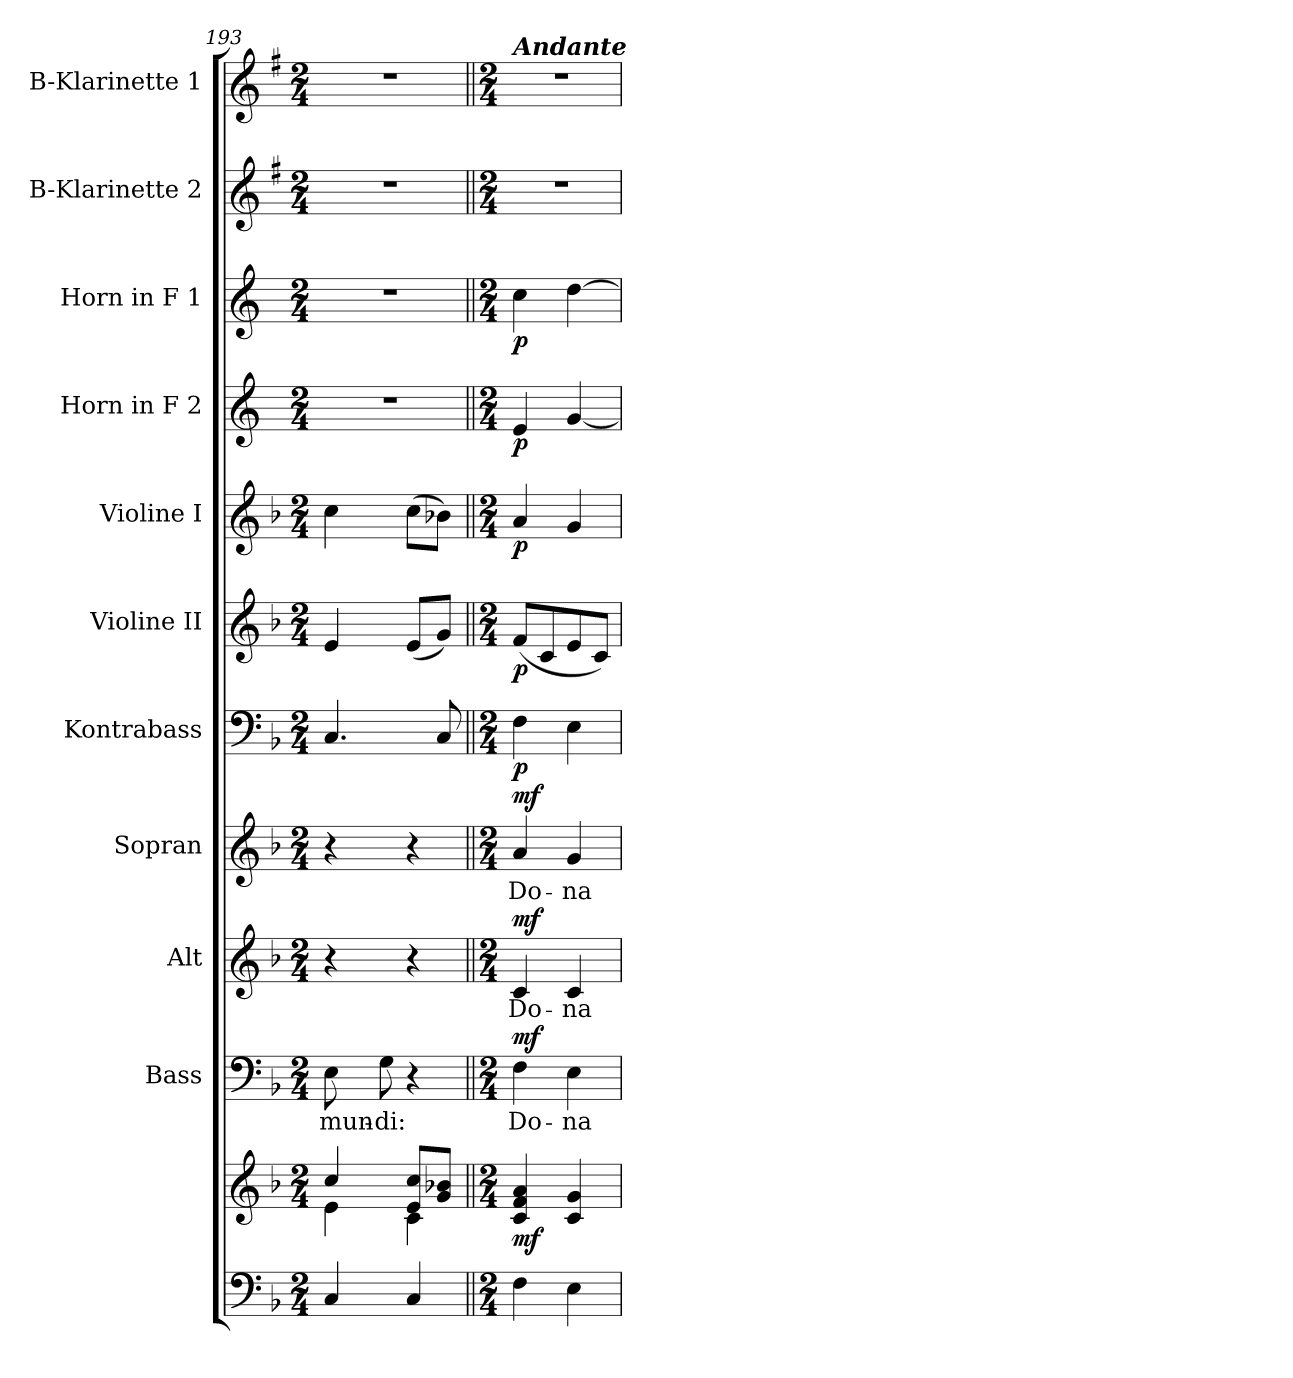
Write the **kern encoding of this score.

**kern	**kern	**dynam	**kern	**text	**dynam	**kern	**text	**dynam	**kern	**text	**dynam	**kern	**dynam	**kern	**dynam	**kern	**dynam	**kern	**dynam	**kern	**dynam	**kern	**kern
*part11	*part11	*part11	*part10	*part10	*part10	*part9	*part9	*part9	*part8	*part8	*part8	*part7	*part7	*part6	*part6	*part5	*part5	*part4	*part4	*part3	*part3	*part2	*part1
*staff12	*staff11	*staff11/12	*staff10	*staff10	*staff10	*staff9	*staff9	*staff9	*staff8	*staff8	*staff8	*staff7	*staff7	*staff6	*staff6	*staff5	*staff5	*staff4	*staff4	*staff3	*staff3	*staff2	*staff1
*	*	*	*I"Bass	*	*	*I"Alt	*	*	*I"Sopran	*	*	*I"Kontrabass	*	*I"Violine II	*	*I"Violine I	*	*I"Horn in F 2	*	*I"Horn in F 1	*	*I"B-Klarinette 2	*I"B-Klarinette 1
*	*	*	*I'B.	*	*	*I'A.	*	*	*I'S.	*	*	*I'Kb.	*	*I'Vl. II	*	*I'Vl. I	*	*	*	*	*	*I'B Kl. 2	*I'B Kl. 1
!!LO:PB:g=z
*clefF4	*clefG2	*	*clefF4	*	*	*clefG2	*	*	*clefG2	*	*	*clefF4	*	*clefG2	*	*clefG2	*	*clefG2	*	*clefG2	*	*clefG2	*clefG2
*	*	*	*	*	*	*	*	*	*	*	*	*ITrd7c12	*	*	*	*	*	*ITrd4c7	*	*ITrd4c7	*	*ITrd1c2	*ITrd1c2
*k[b-]	*k[b-]	*	*k[b-]	*	*	*k[b-]	*	*	*k[b-]	*	*	*k[b-]	*	*k[b-]	*	*k[b-]	*	*k[b-]	*	*k[b-]	*	*k[b-]	*k[b-]
*F:	*F:	*	*F:	*	*	*F:	*	*	*F:	*	*	*F:	*	*F:	*	*F:	*	*F:	*	*F:	*	*F:	*F:
*M2/4	*M2/4	*	*M2/4	*	*	*M2/4	*	*	*M2/4	*	*	*M2/4	*	*M2/4	*	*M2/4	*	*M2/4	*	*M2/4	*	*M2/4	*M2/4
=193	=193	=193	=193	=193	=193	=193	=193	=193	=193	=193	=193	=193	=193	=193	=193	=193	=193	=193	=193	=193	=193	=193	=193
*	*^	*	*	*	*	*	*	*	*	*	*	*	*	*	*	*	*	*	*	*	*	*	*
!	!	!	!	!	!LO:LY:b	!	!	!	!	!	!	!	!	!	!	!	!	!	!	!	!	!	!	!
4C/	4cc/	4e\	.	8E\	mun-	.	4r	.	.	4r	.	.	4.CC/	.	4e/	.	4cc\	.	2r	.	2r	.	2r	2r
!	!	!	!	!	!LO:LY:b	!	!	!	!	!	!	!	!	!	!	!	!	!	!	!	!	!	!	!
.	.	.	.	8G\	-di:	.	.	.	.	.	.	.	.	.	.	.	.	.	.	.	.	.	.	.
4C/	8e/ 8cc/L	4c\	.	4r	.	.	4r	.	.	4r	.	.	.	.	(<8e/L	.	(>8cc\L	.	.	.	.	.	.	.
.	8g/ 8b-X/J	.	.	.	.	.	.	.	.	.	.	.	8CC/	.	8g/J)	.	8b-X\J)	.	.	.	.	.	.	.
*	*v	*v	*	*	*	*	*	*	*	*	*	*	*	*	*	*	*	*	*	*	*	*	*	*
=194||	=194||	=194||	=194||	=194||	=194||	=194||	=194||	=194||	=194||	=194||	=194||	=194||	=194||	=194||	=194||	=194||	=194||	=194||	=194||	=194||	=194||	=194||	=194||
*M2/4	*M2/4	*	*M2/4	*	*	*M2/4	*	*	*M2/4	*	*	*M2/4	*	*M2/4	*	*M2/4	*	*M2/4	*	*M2/4	*	*M2/4	*M2/4
!	!	!	!	!	!	!	!	!	!	!	!	!	!	!	!	!	!	!	!	!	!	!	!LO:TX:a:Bi:t=Andante
!	!	!LO:DY:b	!	!LO:LY:b	!LO:DY:a	!	!LO:LY:b	!LO:DY:a	!	!LO:LY:b	!LO:DY:a	!	!LO:DY:b	!	!LO:DY:b	!	!LO:DY:b	!	!LO:DY:b	!	!LO:DY:b	!	!
4F\	4c/ 4f/ 4a/	mf	4F\	Do-	mf	4c/	Do-	mf	4a/	Do-	mf	4FF\	p	(<8f/L	p	4a/	p	4A/	p	4f\	p	2r	2r
.	.	.	.	.	.	.	.	.	.	.	.	.	.	8c/	.	.	.	.	.	.	.	.	.
!	!	!	!	!LO:LY:b	!	!	!LO:LY:b	!	!	!LO:LY:b	!	!	!	!	!	!	!	!	!	!	!	!	!
4E\	4c/ 4g/	.	4E\	-na	.	4c/	-na	.	4g/	-na	.	4EE\	.	8e/	.	4g/	.	[4c/	.	[4g\	.	.	.
.	.	.	.	.	.	.	.	.	.	.	.	.	.	8c/J)	.	.	.	.	.	.	.	.	.
=	=	=	=	=	=	=	=	=	=	=	=	=	=	=	=	=	=	=	=	=	=	=	=
*-	*-	*-	*-	*-	*-	*-	*-	*-	*-	*-	*-	*-	*-	*-	*-	*-	*-	*-	*-	*-	*-	*-	*-
